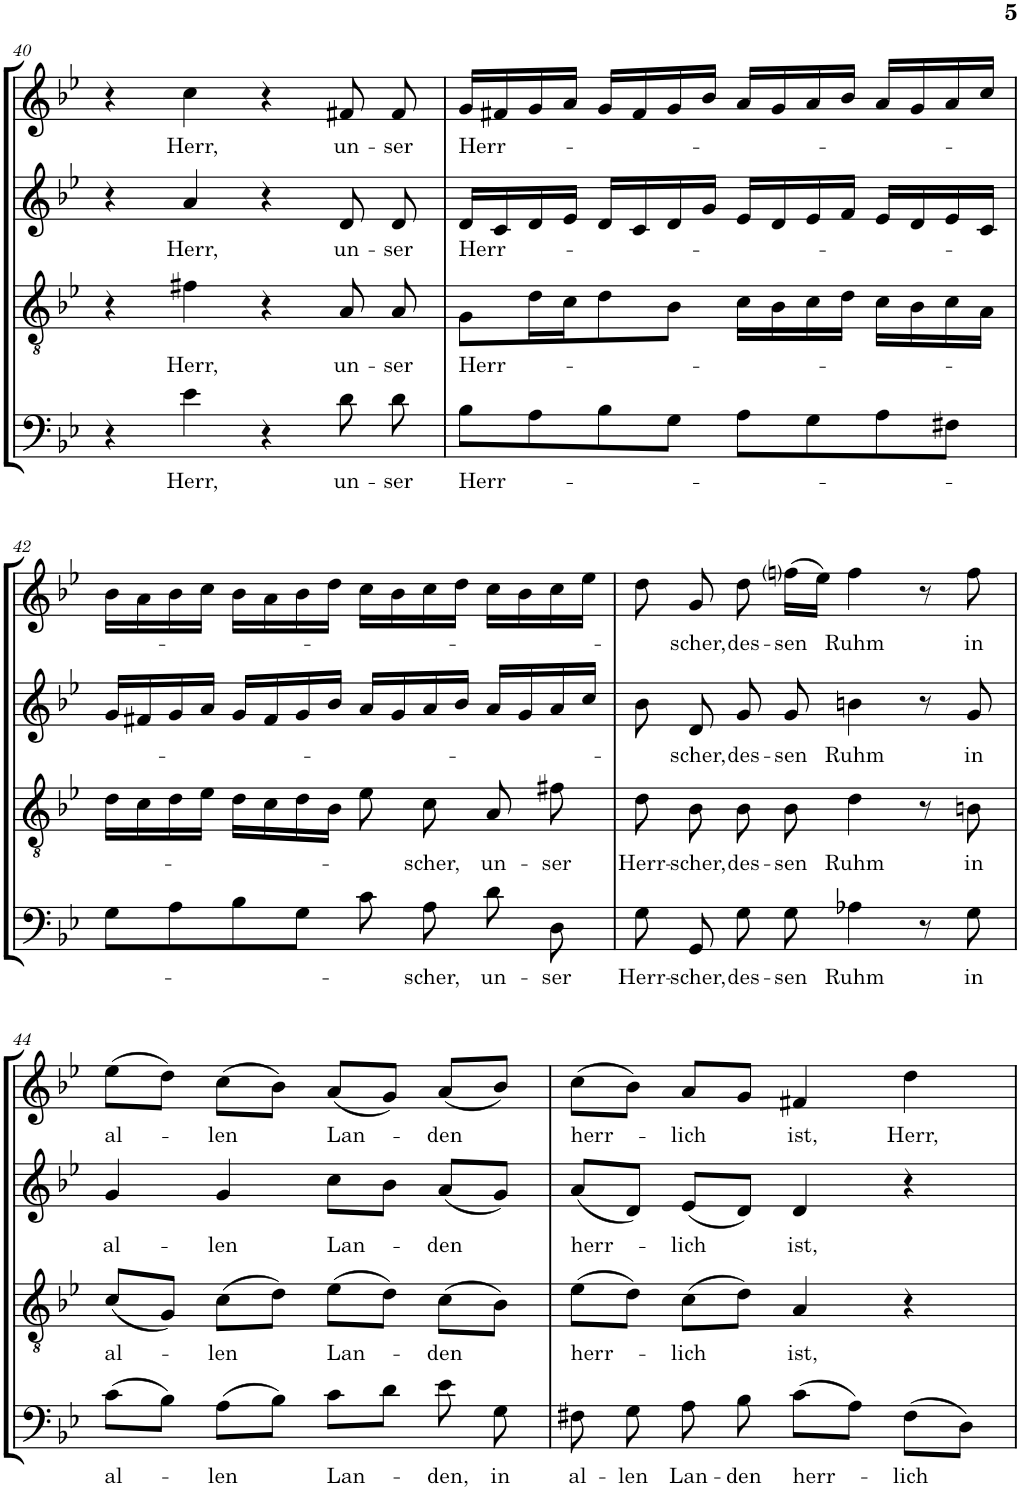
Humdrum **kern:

**kern	**text	**kern	**text	**kern	**text	**kern	**text
*part4	*part4	*part3	*part3	*part2	*part2	*part1	*part1
*staff4	*staff4	*staff3	*staff3	*staff2	*staff2	*staff1	*staff1
*I"B.	*	*I"T.	*	*I"A.	*	*I"S.	*
!!LO:PB:g=z
*clefF4	*	*clefGv2	*	*clefG2	*	*clefG2	*
*k[b-e-]	*	*k[b-e-]	*	*k[b-e-]	*	*k[b-e-]	*
*B-:	*	*B-:	*	*B-:	*	*B-:	*
*M4/4	*	*M4/4	*	*M4/4	*	*M4/4	*
=40	=40	=40	=40	=40	=40	=40	=40
4r	.	4r	.	4r	.	4r	.
!	!LO:LY:b	!	!LO:LY:b	!	!LO:LY:b	!	!LO:LY:b
4e-\	Herr,	4f#X\	Herr,	4a/	Herr,	4cc\	Herr,
4r	.	4r	.	4r	.	4r	.
!	!LO:LY:b	!	!LO:LY:b	!	!LO:LY:b	!	!LO:LY:b
8d\	un-	8A/	un-	8d/	un-	8f#X/	un-
!	!LO:LY:b	!	!LO:LY:b	!	!LO:LY:b	!	!LO:LY:b
8d\	-ser	8A/	-ser	8d/	-ser	8f#/	-ser
=41	=41	=41	=41	=41	=41	=41	=41
!	!LO:LY:b	!	!LO:LY:b	!	!LO:LY:b	!	!LO:LY:b
8B-\L	Herr-	8G\L	Herr-	16d/LL	Herr-	16g/LL	Herr-
.	.	.	.	16c/	.	16f#X/	.
8A\	.	16d\L	.	16d/	.	16g/	.
.	.	16c\J	.	16e-/JJ	.	16a/JJ	.
8B-\	.	8d\	.	16d/LL	.	16g/LL	.
.	.	.	.	16c/	.	16f#/	.
8G\J	.	8B-\J	.	16d/	.	16g/	.
.	.	.	.	16g/JJ	.	16b-/JJ	.
8A\L	.	16c\LL	.	16e-/LL	.	16a/LL	.
.	.	16B-\	.	16d/	.	16g/	.
8G\	.	16c\	.	16e-/	.	16a/	.
.	.	16d\JJ	.	16f/JJ	.	16b-/JJ	.
8A\	.	16c\LL	.	16e-/LL	.	16a/LL	.
.	.	16B-\	.	16d/	.	16g/	.
8F#X\J	.	16c\	.	16e-/	.	16a/	.
.	.	16A\JJ	.	16c/JJ	.	16cc/JJ	.
!!LO:LB:g=z
=42	=42	=42	=42	=42	=42	=42	=42
8G\L	.	16d\LL	.	16g/LL	.	16b-\LL	.
.	.	16c\	.	16f#X/	.	16a\	.
8A\	.	16d\	.	16g/	.	16b-\	.
.	.	16e-\JJ	.	16a/JJ	.	16cc\JJ	.
8B-\	.	16d\LL	.	16g/LL	.	16b-\LL	.
.	.	16c\	.	16f#/	.	16a\	.
8G\J	.	16d\	.	16g/	.	16b-\	.
.	.	16B-\JJ	.	16b-/JJ	.	16dd\JJ	.
8c\	.	8e-\	.	16a/LL	.	16cc\LL	.
.	.	.	.	16g/	.	16b-\	.
!	!LO:LY:b	!	!LO:LY:b	!	!	!	!
8A\	-scher,	8c\	-scher,	16a/	.	16cc\	.
.	.	.	.	16b-/JJ	.	16dd\JJ	.
!	!LO:LY:b	!	!LO:LY:b	!	!	!	!
8d\	un-	8A/	un-	16a/LL	.	16cc\LL	.
.	.	.	.	16g/	.	16b-\	.
!	!LO:LY:b	!	!LO:LY:b	!	!	!	!
8D\	-ser	8f#X\	-ser	16a/	.	16cc\	.
.	.	.	.	16cc/JJ	.	16ee-\JJ	.
=43	=43	=43	=43	=43	=43	=43	=43
!	!LO:LY:b	!	!LO:LY:b	!	!	!	!
8G\	Herr-	8d\	Herr-	8b-\	.	8dd\	.
!	!LO:LY:b	!	!LO:LY:b	!	!LO:LY:b	!	!LO:LY:b
8GG/	-scher,	8B-\	-scher,	8d/	-scher,	8g/	-scher,
!	!LO:LY:b	!	!LO:LY:b	!	!LO:LY:b	!	!LO:LY:b
8G\	des-	8B-\	des-	8g/	des-	8dd\	des-
!	!LO:LY:b	!	!LO:LY:b	!	!LO:LY:b	!	!LO:LY:b
8G\	-sen	8B-\	-sen	8g/	-sen	(>16ffni\LL	-sen
.	.	.	.	.	.	16ee-\JJ)	.
!	!LO:LY:b	!	!LO:LY:b	!	!LO:LY:b	!	!LO:LY:b
4A-X\	Ruhm	4d\	Ruhm	4bn\	Ruhm	4ff\	Ruhm
8r	.	8r	.	8r	.	8r	.
!	!LO:LY:b	!	!LO:LY:b	!	!LO:LY:b	!	!LO:LY:b
8G\	in	8Bn\	in	8g/	in	8ff\	in
!!LO:LB:g=z
=44	=44	=44	=44	=44	=44	=44	=44
!	!LO:LY:b	!	!LO:LY:b	!	!LO:LY:b	!	!LO:LY:b
(>8c\L	al-	(<8c/L	al-	4g/	al-	(>8ee-\L	al-
8B-\J)	.	8G/J)	.	.	.	8dd\J)	.
!	!LO:LY:b	!	!LO:LY:b	!	!LO:LY:b	!	!LO:LY:b
(>8A\L	-len	(>8c\L	-len	4g/	-len	(>8cc\L	-len
8B-\J)	.	8d\J)	.	.	.	8b-\J)	.
!	!LO:LY:b	!	!LO:LY:b	!	!LO:LY:b	!	!LO:LY:b
8c\L	Lan-	(>8e-\L	Lan-	8cc\L	Lan-	(<8a/L	Lan-
8d\J	.	8d\J)	.	8b-\J	.	8g/J)	.
!	!LO:LY:b	!	!LO:LY:b	!	!LO:LY:b	!	!LO:LY:b
8e-\	-den,	(>8c\L	-den	(<8a/L	-den	(<8a/L	-den
!	!LO:LY:b	!	!	!	!	!	!
8G\	in	8B-\J)	.	8g/J)	.	8b-/J)	.
=45	=45	=45	=45	=45	=45	=45	=45
!	!LO:LY:b	!	!LO:LY:b	!	!LO:LY:b	!	!LO:LY:b
8F#X\	al-	(>8e-\L	herr-	(<8a/L	herr-	(>8cc\L	herr-
!	!LO:LY:b	!	!	!	!	!	!
8G\	-len	8d\J)	.	8d/J)	.	8b-\J)	.
!	!LO:LY:b	!	!LO:LY:b	!	!LO:LY:b	!	!LO:LY:b
8A\	Lan-	(>8c\L	-lich	(<8e-/L	-lich	8a/L	-lich
!	!LO:LY:b	!	!	!	!	!	!
8B-\	-den	8d\J)	.	8d/J)	.	8g/J	.
!	!LO:LY:b	!	!LO:LY:b	!	!LO:LY:b	!	!LO:LY:b
(>8c\L	herr-	4A/	ist,	4d/	ist,	4f#X/	ist,
8A\J)	.	.	.	.	.	.	.
!	!LO:LY:b	!	!	!	!	!	!LO:LY:b
(>8F#\L	-lich	4r	.	4r	.	4dd\	Herr,
8D\J)	.	.	.	.	.	.	.
=	=	=	=	=	=	=	=
*-	*-	*-	*-	*-	*-	*-	*-
